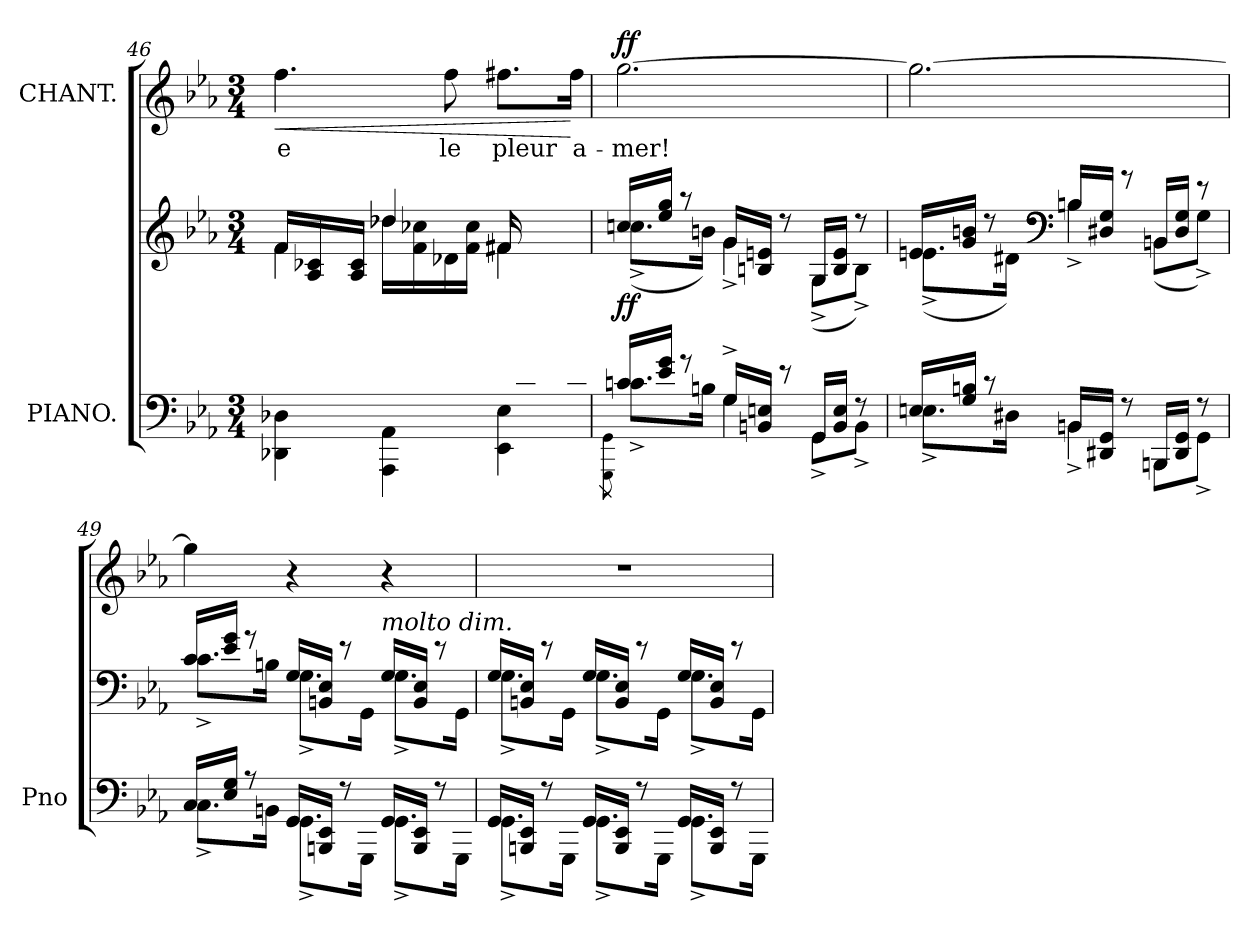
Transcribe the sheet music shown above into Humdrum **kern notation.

**kern	**kern	**dynam	**kern	**text	**dynam
*part2	*part2	*part2	*part1	*part1	*part1
*staff3	*staff2	*staff2/3	*staff1	*staff1	*staff1
*I"PIANO.	*	*	*I"CHANT.	*	*
*I'Pno	*	*	*	*	*
*clefF4	*clefG2	*	*clefG2	*	*
*k[b-e-a-]	*k[b-e-a-]	*	*k[b-e-a-]	*	*
*M3/4	*M3/4	*	*M3/4	*	*
=46	=46	=46	=46	=46	=46
*^	*^	*	*	*	*
!	!	!	!	!	!	!	!LO:HP:b
8ryy	4DD-X\ 4D-X\	16f/LL	4f\	.	4.ff\	-e	<
.	.	16A-/ 16c-X/	.	.	.	.	.
16F/	.	16ryy	.	.	.	.	.
4.ryy	.	16A-/ 16c-/JJ	.	.	.	.	.
.	4AAA-\ 4AA-\	16dd-X\LL	4dd-/	.	.	.	.
.	.	16f\ 16cc-X\	.	.	.	.	.
.	.	16d-X\	.	.	8ff\	le	.
.	.	16f\ 16cc-\JJ	.	.	.	.	.
.	4EE-\ 4E-\	16f#X/LL	4f#\	.	8.ff#X\L	pleur	.
16A-/ 16c-X/	.	8.ryy	.	.	.	.	.
16F#X/	.	.	.	.	.	.	.
16A-/ 16c-/JJ	.	.	.	.	16ff#\Jk	a-	[
=47	=47	=47	=47	=47	=47	=47	=47
.	8qGGG\ 8qGG\	.	.	.	.	.	.
!	!	!	!	!LO:DY:b	!	!	!LO:DY:a
16cn/LL	8.c^\L	16ccn/LL	(<8.cc^<\L	ff	[2.gg\	-mer!	ff
16e-/ 16g/JJ	.	16ee-/ 16gg/JJ	.	.	.	.	.
8r	.	8r	.	.	.	.	.
.	16Bn\Jk	.	16bn\Jk)	.	.	.	.
16G^</LL	4G\	16g/LL	4g^\	.	.	.	.
16BBn/ 16En/JJ	.	16Bn/ 16en/JJ	.	.	.	.	.
8r	.	8r	.	.	.	.	.
16GG/LL	8GG^\L	16G/LL	(<8G^\L	.	.	.	.
16BB/ 16E/JJ	.	16B/ 16e/JJ	.	.	.	.	.
8r	8BB^\J	8r	8B^\J)	.	.	.	.
=48	=48	=48	=48	=48	=48	=48	=48
16En/LL	8.E^\L	16en/LL	(8.e^>\L	.	2.gg\_	.	.
16G/ 16Bn/JJ	.	16g/ 16bn/JJ	.	.	.	.	.
8r	.	8r	.	.	.	.	.
.	16D#X\Jk	.	16d#X\Jk)	.	.	.	.
*	*	*clefF4	*	*	*	*	*
16BBn/LL	4BB^\	16Bn/LL	4B^\	.	.	.	.
16DD#X/ 16GG/JJ	.	16D#X/ 16G/JJ	.	.	.	.	.
8r	.	8r	.	.	.	.	.
16BBBn/LL	8BBB\L	16BBn/LL	(<8BB\L	.	.	.	.
16DD#/ 16GG/JJ	.	16D#/ 16G/JJ	.	.	.	.	.
8r	8GG^\J	8r	8G^\J)	.	.	.	.
=49	=49	=49	=49	=49	=49	=49	=49
16C/LL	8.C^\L	16c/LL	8.c^>\L	.	4gg\]	.	.
16E-/ 16G/JJ	.	16e-/ 16g/JJ	.	.	.	.	.
8r	.	8r	.	.	.	.	.
.	16BBn\Jk	.	16Bn\Jk	.	.	.	.
16GG/LL	8.GG^\L	16G/LL	8.G^\L	.	4r	.	.
16BBBn/ 16EE-/JJ	.	16BBn/ 16E-/JJ	.	.	.	.	.
8r	.	8r	.	.	.	.	.
.	16GGG\Jk	.	16GG\Jk	.	.	.	.
!	!	!LO:TX:a:i:t=molto dim.	!	!	!	!	!
16GG/LL	8.GG^\L	16G/LL	8.G^\L	.	4r	.	.
16BBB/ 16EE-/JJ	.	16BB/ 16E-/JJ	.	.	.	.	.
8r	.	8r	.	.	.	.	.
.	16GGG\Jk	.	16GG\Jk	.	.	.	.
=50	=50	=50	=50	=50	=50	=50	=50
16GG/LL	8.GG^\L	16G/LL	8.G^\L	.	2.r	.	.
16BBBn/ 16EE-/JJ	.	16BBn/ 16E-/JJ	.	.	.	.	.
8r	.	8r	.	.	.	.	.
.	16GGG\Jk	.	16GG\Jk	.	.	.	.
16GG/LL	8.GG^\L	16G/LL	8.G^\L	.	.	.	.
16BBB/ 16EE-/JJ	.	16BB/ 16E-/JJ	.	.	.	.	.
8r	.	8r	.	.	.	.	.
.	16GGG\Jk	.	16GG\Jk	.	.	.	.
16GG/LL	8.GG^\L	16G/LL	8.G^\L	.	.	.	.
16BBB/ 16EE-/JJ	.	16BB/ 16E-/JJ	.	.	.	.	.
8r	.	8r	.	.	.	.	.
.	16GGG\Jk	.	16GG\Jk	.	.	.	.
*v	*v	*	*	*	*	*	*
*	*v	*v	*	*	*	*
=	=	=	=	=	=
*-	*-	*-	*-	*-	*-
